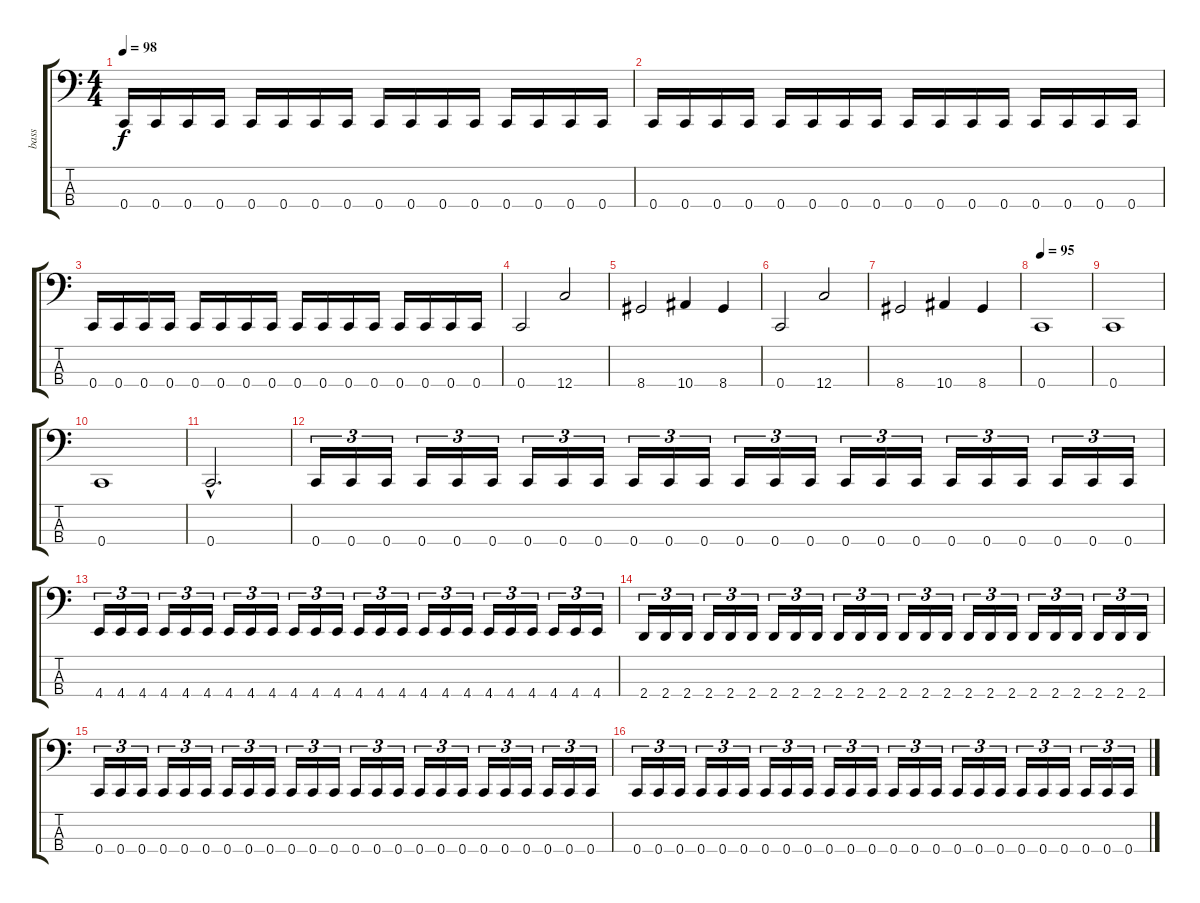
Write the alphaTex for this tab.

\track ("bass" "bass") {instrument electricbasspick}
\staff {score tabs}
\tuning (F2 C2 G1 C1) {hide}
\ts (4 4)
\tempo 98
\clef f4
\ks c
0.4.16{dy f} 0.4.16 0.4.16 0.4.16 0.4.16 0.4.16 0.4.16 0.4.16 0.4.16 0.4.16 0.4.16 0.4.16 0.4.16 0.4.16 0.4.16 0.4.16 |
0.4.16 0.4.16 0.4.16 0.4.16 0.4.16 0.4.16 0.4.16 0.4.16 0.4.16 0.4.16 0.4.16 0.4.16 0.4.16 0.4.16 0.4.16 0.4.16 |
0.4.16 0.4.16 0.4.16 0.4.16 0.4.16 0.4.16 0.4.16 0.4.16 0.4.16 0.4.16 0.4.16 0.4.16 0.4.16 0.4.16 0.4.16 0.4.16 |
0.4.2 12.4.2 |
8.4.2 10.4.4 8.4.4 |
0.4.2 12.4.2 |
8.4.2 10.4.4 8.4.4 |
\tempo 95
0.4.1 |
0.4.1 |
0.4.1 |
0.4{hac}.2{d} |
0.4.16{tu (3 2)} 0.4.16{tu (3 2)} 0.4.16{tu (3 2)} 0.4.16{tu (3 2)} 0.4.16{tu (3 2)} 0.4.16{tu (3 2)} 0.4.16{tu (3 2)} 0.4.16{tu (3 2)} 0.4.16{tu (3 2)} 0.4.16{tu (3 2)} 0.4.16{tu (3 2)} 0.4.16{tu (3 2)} 0.4.16{tu (3 2)} 0.4.16{tu (3 2)} 0.4.16{tu (3 2)} 0.4.16{tu (3 2)} 0.4.16{tu (3 2)} 0.4.16{tu (3 2)} 0.4.16{tu (3 2)} 0.4.16{tu (3 2)} 0.4.16{tu (3 2)} 0.4.16{tu (3 2)} 0.4.16{tu (3 2)} 0.4.16{tu (3 2)} |
4.4.16{tu (3 2)} 4.4.16{tu (3 2)} 4.4.16{tu (3 2)} 4.4.16{tu (3 2)} 4.4.16{tu (3 2)} 4.4.16{tu (3 2)} 4.4.16{tu (3 2)} 4.4.16{tu (3 2)} 4.4.16{tu (3 2)} 4.4.16{tu (3 2)} 4.4.16{tu (3 2)} 4.4.16{tu (3 2)} 4.4.16{tu (3 2)} 4.4.16{tu (3 2)} 4.4.16{tu (3 2)} 4.4.16{tu (3 2)} 4.4.16{tu (3 2)} 4.4.16{tu (3 2)} 4.4.16{tu (3 2)} 4.4.16{tu (3 2)} 4.4.16{tu (3 2)} 4.4.16{tu (3 2)} 4.4.16{tu (3 2)} 4.4.16{tu (3 2)} |
2.4.16{tu (3 2)} 2.4.16{tu (3 2)} 2.4.16{tu (3 2)} 2.4.16{tu (3 2)} 2.4.16{tu (3 2)} 2.4.16{tu (3 2)} 2.4.16{tu (3 2)} 2.4.16{tu (3 2)} 2.4.16{tu (3 2)} 2.4.16{tu (3 2)} 2.4.16{tu (3 2)} 2.4.16{tu (3 2)} 2.4.16{tu (3 2)} 2.4.16{tu (3 2)} 2.4.16{tu (3 2)} 2.4.16{tu (3 2)} 2.4.16{tu (3 2)} 2.4.16{tu (3 2)} 2.4.16{tu (3 2)} 2.4.16{tu (3 2)} 2.4.16{tu (3 2)} 2.4.16{tu (3 2)} 2.4.16{tu (3 2)} 2.4.16{tu (3 2)} |
0.4.16{tu (3 2)} 0.4.16{tu (3 2)} 0.4.16{tu (3 2)} 0.4.16{tu (3 2)} 0.4.16{tu (3 2)} 0.4.16{tu (3 2)} 0.4.16{tu (3 2)} 0.4.16{tu (3 2)} 0.4.16{tu (3 2)} 0.4.16{tu (3 2)} 0.4.16{tu (3 2)} 0.4.16{tu (3 2)} 0.4.16{tu (3 2)} 0.4.16{tu (3 2)} 0.4.16{tu (3 2)} 0.4.16{tu (3 2)} 0.4.16{tu (3 2)} 0.4.16{tu (3 2)} 0.4.16{tu (3 2)} 0.4.16{tu (3 2)} 0.4.16{tu (3 2)} 0.4.16{tu (3 2)} 0.4.16{tu (3 2)} 0.4.16{tu (3 2)} |
0.4.16{tu (3 2)} 0.4.16{tu (3 2)} 0.4.16{tu (3 2)} 0.4.16{tu (3 2)} 0.4.16{tu (3 2)} 0.4.16{tu (3 2)} 0.4.16{tu (3 2)} 0.4.16{tu (3 2)} 0.4.16{tu (3 2)} 0.4.16{tu (3 2)} 0.4.16{tu (3 2)} 0.4.16{tu (3 2)} 0.4.16{tu (3 2)} 0.4.16{tu (3 2)} 0.4.16{tu (3 2)} 0.4.16{tu (3 2)} 0.4.16{tu (3 2)} 0.4.16{tu (3 2)} 0.4.16{tu (3 2)} 0.4.16{tu (3 2)} 0.4.16{tu (3 2)} 0.4.16{tu (3 2)} 0.4.16{tu (3 2)} 0.4.16{tu (3 2)}
